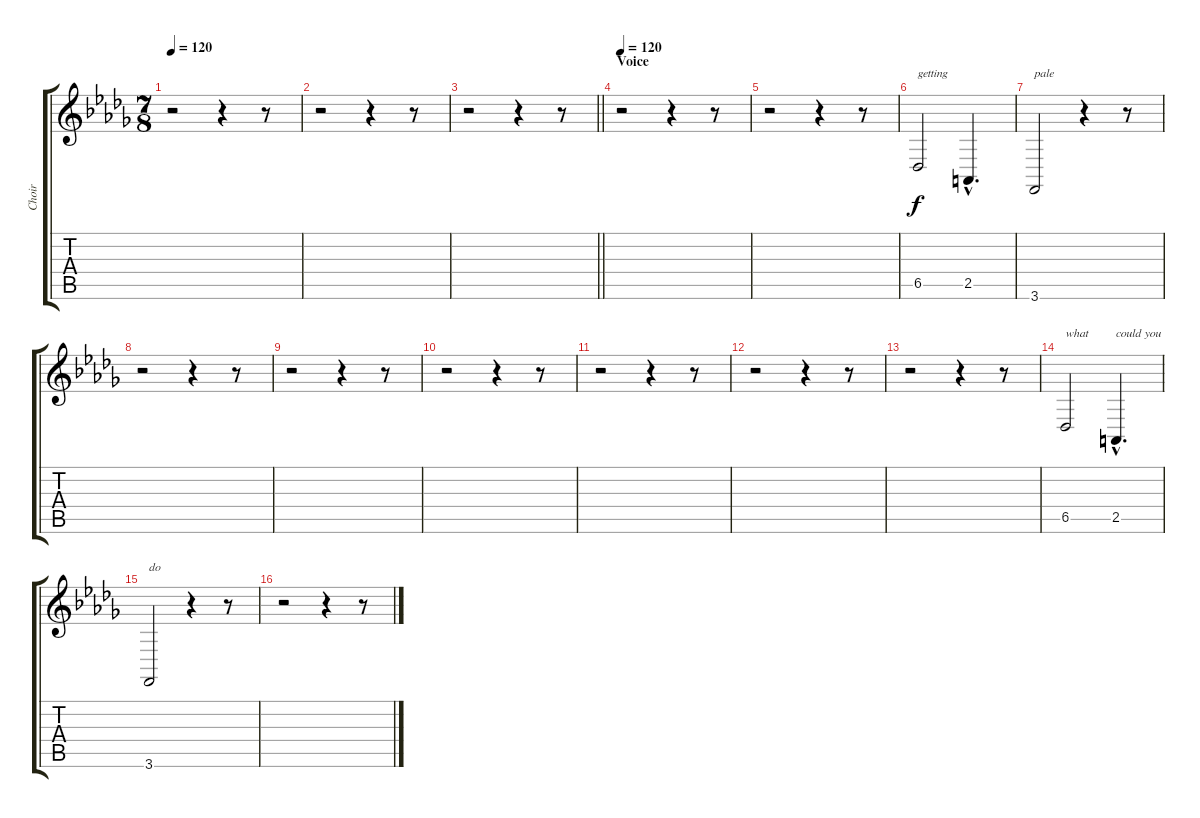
\track ("Choir" "Choir") {instrument lead1square}
\staff {score tabs}
\tuning (D4 A3 F3 C3 G2 D2) {hide}
\ts (7 8)
\tempo 120
\clef g2
\ks bbminor
r.2{dy f} r.4 r.8 |
r.2 r.4 r.8 |
\barLineRight lightlight
r.2 r.4 r.8 |
\section ("" "Voice")
\tempo 120
r.2 r.4 r.8 |
r.2 r.4 r.8 |
6.5.2{txt "getting"} 2.5{hac}.4{d} |
3.6.2{txt "pale"} r.4 r.8 |
r.2 r.4 r.8 |
r.2 r.4 r.8 |
r.2 r.4 r.8 |
r.2 r.4 r.8 |
r.2 r.4 r.8 |
r.2 r.4 r.8 |
6.5.2{txt "what"} 2.5{hac}.4{d txt "could you"} |
3.6.2{txt "do"} r.4 r.8 |
r.2 r.4 r.8
